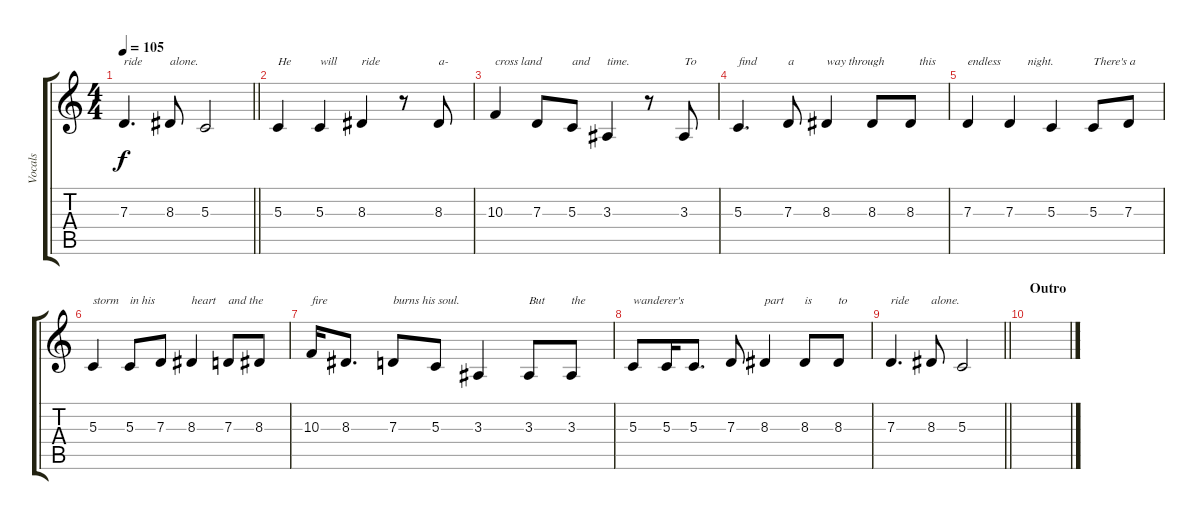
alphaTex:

\track ("Vocals" "Vocals") {instrument bassoon}
\staff {score tabs}
\tuning (E4 B3 G3 D3 A2 E2) {hide}
\ts (4 4)
\tempo 105
\clef g2
\barLineRight lightlight
\ks c
7.3.4{d txt "ride" dy f} 8.3.8{txt "alone."} 5.3.2 |
5.3.4{txt "He"} 5.3.4{txt "will"} 8.3.4{txt "ride"} r.8 8.3.8{txt "a-"} |
10.3.4{txt "cross land"} 7.3.8 5.3.8{txt "and"} 3.3.4{txt "time."} r.8 3.3.8{txt "To"} |
5.3.4{d txt "find"} 7.3.8{txt "a"} 8.3.4{txt "way through"} 8.3.8 8.3.8{txt "   this"} |
7.3.4{txt "endless"} 7.3.4{txt "      night."} 5.3.4 5.3.8{txt "There's a"} 7.3.8 |
5.3.4{txt "storm"} 5.3.8{txt "in his"} 7.3.8 8.3.4{txt "heart"} 7.3.8{txt "and the"} 8.3.8 |
10.3.16{txt "fire"} 8.3.8{d} 7.3.8{txt "burns his soul."} 5.3.8 3.3.4 3.3.8{txt "But"} 3.3.8{txt "the"} |
5.3.8{txt "wanderer's"} 5.3.16 5.3.8{d} 7.3.8 8.3.4{txt "part"} 8.3.8{txt "is"} 8.3.8{txt "to"} |
\barLineRight lightlight
7.3.4{d txt "ride"} 8.3.8{txt "alone."} 5.3.2 |
\section ("" "Outro")
